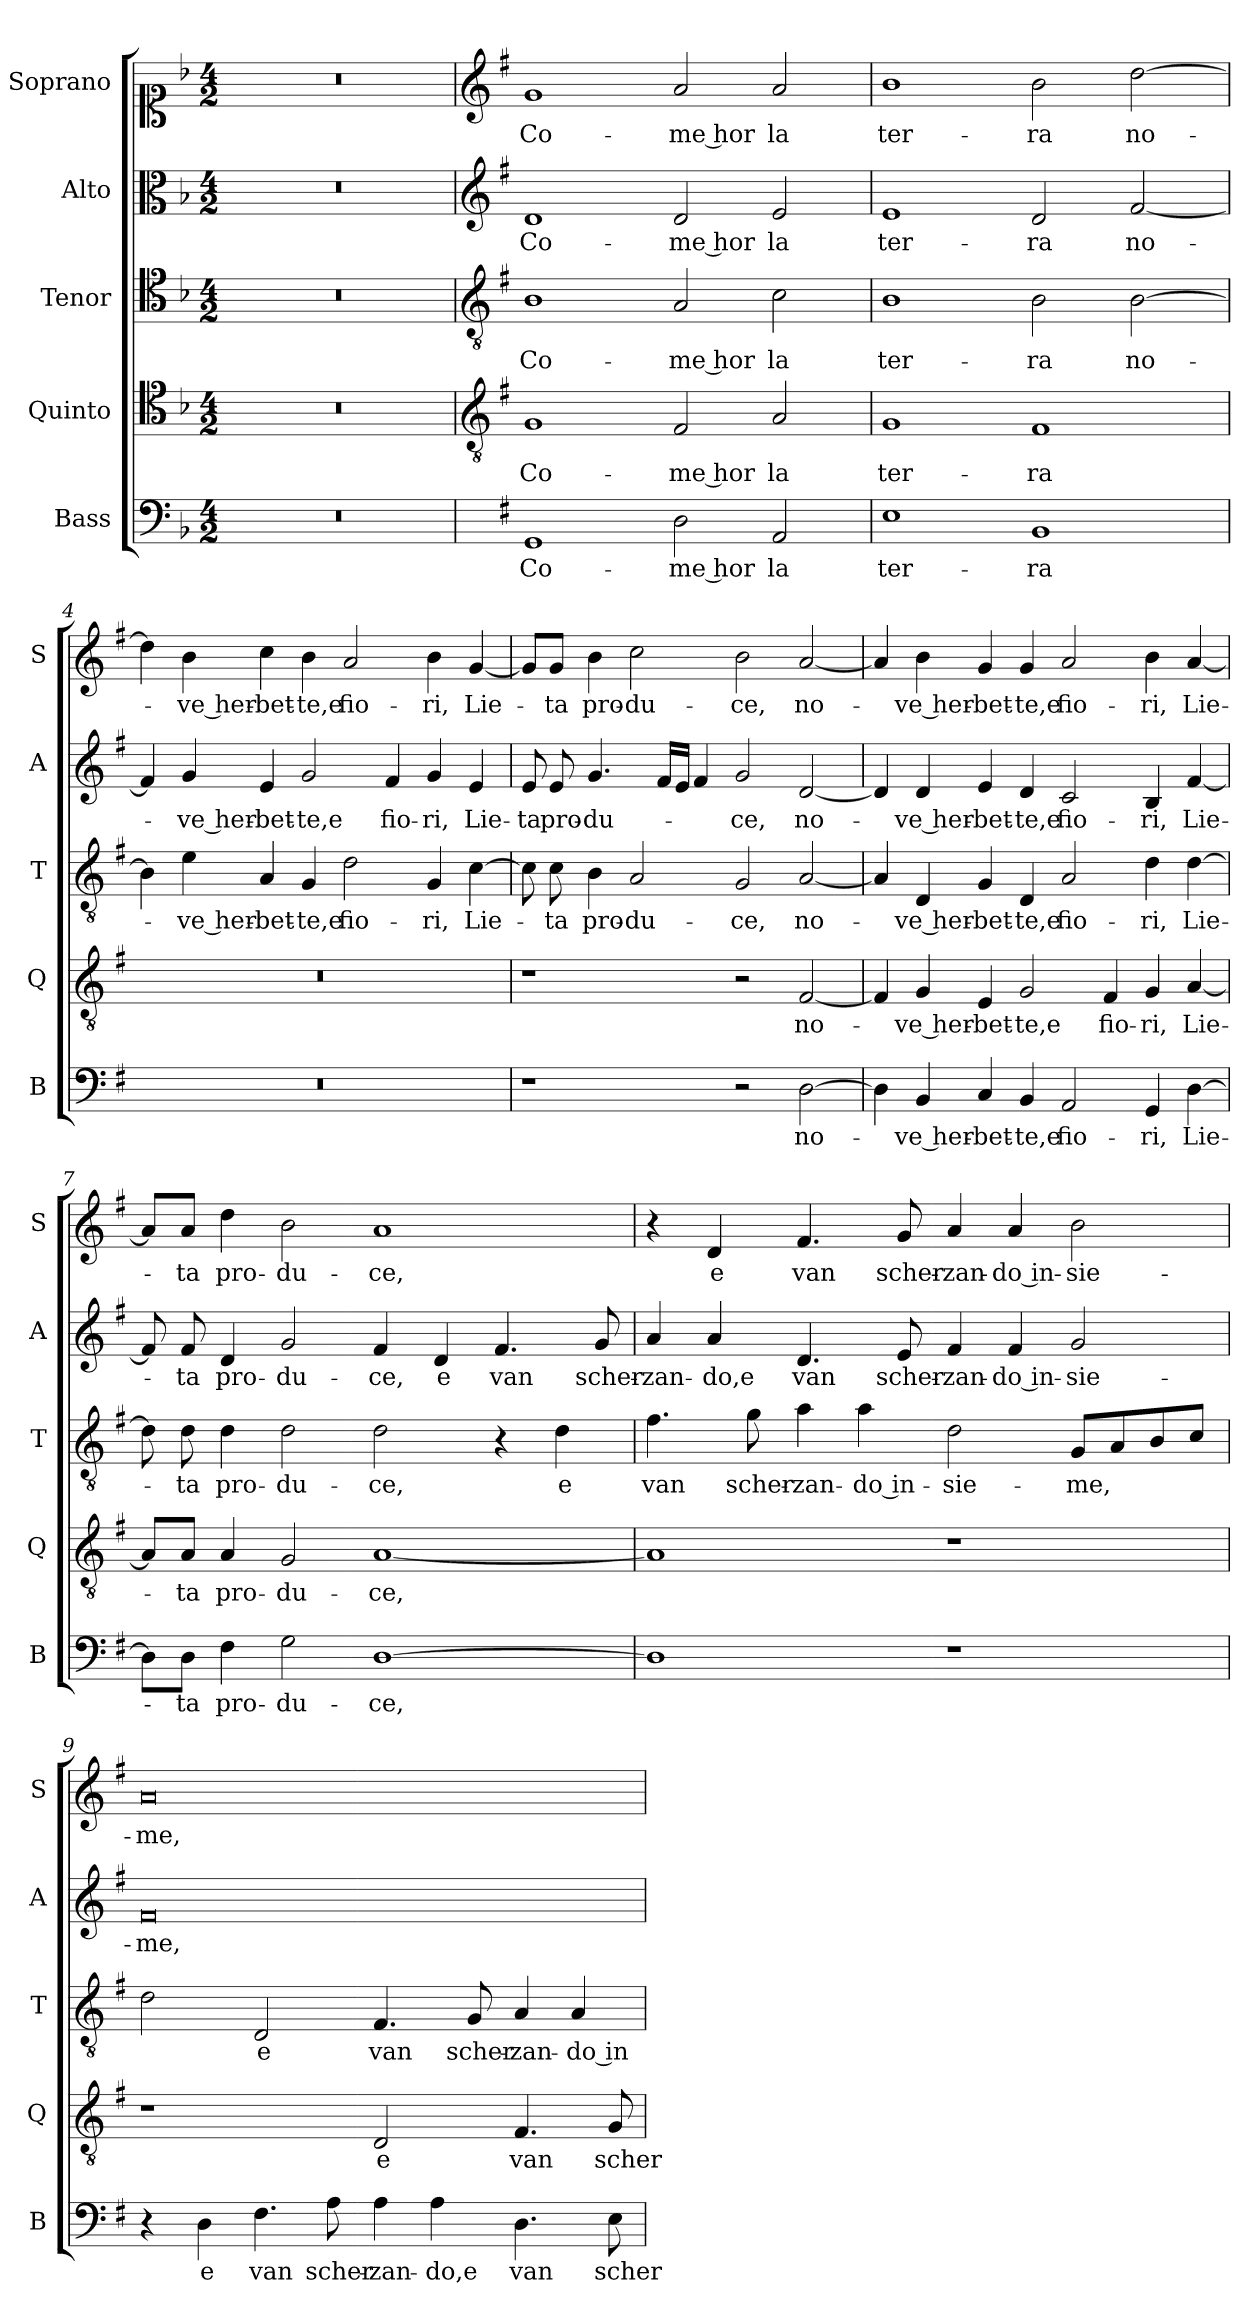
**kern	**text	**kern	**text	**kern	**text	**kern	**text	**kern	**text
*part5	*part5	*part4	*part4	*part3	*part3	*part2	*part2	*part1	*part1
*staff5	*staff5	*staff4	*staff4	*staff3	*staff3	*staff2	*staff2	*staff1	*staff1
*I"Bass	*	*I"Quinto	*	*I"Tenor	*	*I"Alto	*	*I"Soprano	*
*I'B	*	*I'Q	*	*I'T	*	*I'A	*	*I'S	*
*clefF4	*	*clefC4	*	*clefC4	*	*clefC3	*	*clefC1	*
*k[b-]	*	*k[b-]	*	*k[b-]	*	*k[b-]	*	*k[b-]	*
*F:	*	*F:	*	*F:	*	*F:	*	*F:	*
*M4/2	*	*M4/2	*	*M4/2	*	*M4/2	*	*M4/2	*
=1	=1	=1	=1	=1	=1	=1	=1	=1	=1
0r	.	0r	.	0r	.	0r	.	0r	.
=2	=2	=2	=2	=2	=2	=2	=2	=2	=2
*	*	*clefGv2	*	*clefGv2	*	*clefG2	*	*clefG2	*
*k[f#]	*	*k[f#]	*	*k[f#]	*	*k[f#]	*	*k[f#]	*
*G:	*	*G:	*	*G:	*	*G:	*	*G:	*
!	!LO:LY:b	!	!LO:LY:b	!	!LO:LY:b	!	!LO:LY:b	!	!LO:LY:b
1GG	Co-	1G	Co-	1B	Co-	1d	Co-	1g	Co-
!	!LO:LY:b	!	!LO:LY:b	!	!LO:LY:b	!	!LO:LY:b	!	!LO:LY:b
2D\	-me hor	2F#/	-me hor	2A/	-me hor	2d/	-me hor	2a/	-me hor
!	!LO:LY:b	!	!LO:LY:b	!	!LO:LY:b	!	!LO:LY:b	!	!LO:LY:b
2AA/	la	2A/	la	2c\	la	2e/	la	2a/	la
=3	=3	=3	=3	=3	=3	=3	=3	=3	=3
!	!LO:LY:b	!	!LO:LY:b	!	!LO:LY:b	!	!LO:LY:b	!	!LO:LY:b
1E	ter-	1G	ter-	1B	ter-	1e	ter-	1b	ter-
!	!LO:LY:b	!	!LO:LY:b	!	!LO:LY:b	!	!LO:LY:b	!	!LO:LY:b
1BB	-ra	1F#	-ra	2B\	-ra	2d/	-ra	2b\	-ra
!	!	!	!	!	!LO:LY:b	!	!LO:LY:b	!	!LO:LY:b
.	.	.	.	[2B\	no-	[2f#/	no-	[2dd\	no-
=4	=4	=4	=4	=4	=4	=4	=4	=4	=4
0r	.	0r	.	4B\]	.	4f#/]	.	4dd\]	.
!	!	!	!	!	!LO:LY:b	!	!LO:LY:b	!	!LO:LY:b
.	.	.	.	4e\	-ve her-	4g/	-ve her-	4b\	-ve her-
!	!	!	!	!	!LO:LY:b	!	!LO:LY:b	!	!LO:LY:b
.	.	.	.	4A/	-bet-	4e/	-bet-	4cc\	-bet-
!	!	!	!	!	!LO:LY:b	!	!LO:LY:b	!	!LO:LY:b
.	.	.	.	4G/	-te,e	2g/	-te,e	4b\	-te,e
!	!	!	!	!	!LO:LY:b	!	!	!	!LO:LY:b
.	.	.	.	2d\	fio-	.	.	2a/	fio-
!	!	!	!	!	!	!	!LO:LY:b	!	!
.	.	.	.	.	.	4f#/	fio-	.	.
!	!	!	!	!	!LO:LY:b	!	!LO:LY:b	!	!LO:LY:b
.	.	.	.	4G/	-ri,	4g/	-ri,	4b\	-ri,
!	!	!	!	!	!LO:LY:b	!	!LO:LY:b	!	!LO:LY:b
.	.	.	.	[4c\	Lie-	4e/	Lie-	[4g/	Lie-
!!LO:LB:g=z
=5	=5	=5	=5	=5	=5	=5	=5	=5	=5
!	!	!	!	!	!	!	!LO:LY:b	!	!
1r	.	1r	.	8c\]	.	8e/	-ta	8g/L]	.
!	!	!	!	!	!LO:LY:b	!	!LO:LY:b	!	!LO:LY:b
.	.	.	.	8c\	-ta	8e/	pro-	8g/J	-ta
!	!	!	!	!	!LO:LY:b	!	!LO:LY:b	!	!LO:LY:b
.	.	.	.	4B\	pro-	4.g/	-du-	4b\	pro-
!	!	!	!	!	!LO:LY:b	!	!	!	!LO:LY:b
.	.	.	.	2A/	-du-	.	.	2cc\	-du-
.	.	.	.	.	.	16f#/LL	.	.	.
.	.	.	.	.	.	16e/JJ	.	.	.
.	.	.	.	.	.	4f#/	.	.	.
!	!	!	!	!	!LO:LY:b	!	!LO:LY:b	!	!LO:LY:b
2r	.	2r	.	2G/	-ce,	2g/	-ce,	2b\	-ce,
!	!LO:LY:b	!	!LO:LY:b	!	!LO:LY:b	!	!LO:LY:b	!	!LO:LY:b
[2D\	no-	[2F#/	no-	[2A/	no-	[2d/	no-	[2a/	no-
=6	=6	=6	=6	=6	=6	=6	=6	=6	=6
4D\]	.	4F#/]	.	4A/]	.	4d/]	.	4a/]	.
!	!LO:LY:b	!	!LO:LY:b	!	!LO:LY:b	!	!LO:LY:b	!	!LO:LY:b
4BB/	-ve her-	4G/	-ve her-	4D/	-ve her-	4d/	-ve her-	4b\	-ve her-
!	!LO:LY:b	!	!LO:LY:b	!	!LO:LY:b	!	!LO:LY:b	!	!LO:LY:b
4C/	-bet-	4E/	-bet-	4G/	-bet-	4e/	-bet-	4g/	-bet-
!	!LO:LY:b	!	!LO:LY:b	!	!LO:LY:b	!	!LO:LY:b	!	!LO:LY:b
4BB/	-te,e	2G/	-te,e	4D/	-te,e	4d/	-te,e	4g/	-te,e
!	!LO:LY:b	!	!	!	!LO:LY:b	!	!LO:LY:b	!	!LO:LY:b
2AA/	fio-	.	.	2A/	fio-	2c/	fio-	2a/	fio-
!	!	!	!LO:LY:b	!	!	!	!	!	!
.	.	4F#/	fio-	.	.	.	.	.	.
!	!LO:LY:b	!	!LO:LY:b	!	!LO:LY:b	!	!LO:LY:b	!	!LO:LY:b
4GG/	-ri,	4G/	-ri,	4d\	-ri,	4B/	-ri,	4b\	-ri,
!	!LO:LY:b	!	!LO:LY:b	!	!LO:LY:b	!	!LO:LY:b	!	!LO:LY:b
[4D\	Lie-	[4A/	Lie-	[4d\	Lie-	[4f#/	Lie-	[4a/	Lie-
=7	=7	=7	=7	=7	=7	=7	=7	=7	=7
8D\L]	.	8A/L]	.	8d\]	.	8f#/]	.	8a/L]	.
!	!LO:LY:b	!	!LO:LY:b	!	!LO:LY:b	!	!LO:LY:b	!	!LO:LY:b
8D\J	-ta	8A/J	-ta	8d\	-ta	8f#/	-ta	8a/J	-ta
!	!LO:LY:b	!	!LO:LY:b	!	!LO:LY:b	!	!LO:LY:b	!	!LO:LY:b
4F#\	pro-	4A/	pro-	4d\	pro-	4d/	pro-	4dd\	pro-
!	!LO:LY:b	!	!LO:LY:b	!	!LO:LY:b	!	!LO:LY:b	!	!LO:LY:b
2G\	-du-	2G/	-du-	2d\	-du-	2g/	-du-	2b\	-du-
!	!LO:LY:b	!	!LO:LY:b	!	!LO:LY:b	!	!LO:LY:b	!	!LO:LY:b
[1D	-ce,	[1A	-ce,	2d\	-ce,	4f#/	-ce,	1a	-ce,
!	!	!	!	!	!	!	!LO:LY:b	!	!
.	.	.	.	.	.	4d/	e	.	.
!	!	!	!	!	!	!	!LO:LY:b	!	!
.	.	.	.	4r	.	4.f#/	van	.	.
!	!	!	!	!	!LO:LY:b	!	!	!	!
.	.	.	.	4d\	e	.	.	.	.
!	!	!	!	!	!	!	!LO:LY:b	!	!
.	.	.	.	.	.	8g/	scher-	.	.
!!LO:PB:g=z
=8	=8	=8	=8	=8	=8	=8	=8	=8	=8
!	!	!	!	!	!LO:LY:b	!	!LO:LY:b	!	!
1D]	.	1A]	.	4.f#\	van	4a/	-zan-	4r	.
!	!	!	!	!	!	!	!LO:LY:b	!	!LO:LY:b
.	.	.	.	.	.	4a/	-do,e	4d/	e
!	!	!	!	!	!LO:LY:b	!	!	!	!
.	.	.	.	8g\	scher-	.	.	.	.
!	!	!	!	!	!LO:LY:b	!	!LO:LY:b	!	!LO:LY:b
.	.	.	.	4a\	-zan-	4.d/	van	4.f#/	van
!	!	!	!	!	!LO:LY:b	!	!	!	!
.	.	.	.	4a\	-do in-	.	.	.	.
!	!	!	!	!	!	!	!LO:LY:b	!	!LO:LY:b
.	.	.	.	.	.	8e/	scher-	8g/	scher-
!	!	!	!	!	!LO:LY:b	!	!LO:LY:b	!	!LO:LY:b
1r	.	1r	.	2d\	-sie-	4f#/	-zan-	4a/	-zan-
!	!	!	!	!	!	!	!LO:LY:b	!	!LO:LY:b
.	.	.	.	.	.	4f#/	-do in-	4a/	-do in-
!	!	!	!	!	!LO:LY:b	!	!LO:LY:b	!	!LO:LY:b
.	.	.	.	8G/L	-me,	2g/	-sie-	2b\	-sie-
.	.	.	.	8A/	.	.	.	.	.
.	.	.	.	8B/	.	.	.	.	.
.	.	.	.	8c/J	.	.	.	.	.
=9	=9	=9	=9	=9	=9	=9	=9	=9	=9
!	!	!	!	!	!	!	!LO:LY:b	!	!LO:LY:b
4r	.	1r	.	2d\	.	0f#	-me,	0a	-me,
!	!LO:LY:b	!	!	!	!	!	!	!	!
4D\	e	.	.	.	.	.	.	.	.
!	!LO:LY:b	!	!	!	!LO:LY:b	!	!	!	!
4.F#\	van	.	.	2D/	e	.	.	.	.
!	!LO:LY:b	!	!	!	!	!	!	!	!
8A\	scher-	.	.	.	.	.	.	.	.
!	!LO:LY:b	!	!LO:LY:b	!	!LO:LY:b	!	!	!	!
4A\	-zan-	2D/	e	4.F#/	van	.	.	.	.
!	!LO:LY:b	!	!	!	!	!	!	!	!
4A\	-do,e	.	.	.	.	.	.	.	.
!	!	!	!	!	!LO:LY:b	!	!	!	!
.	.	.	.	8G/	scher-	.	.	.	.
!	!LO:LY:b	!	!LO:LY:b	!	!LO:LY:b	!	!	!	!
4.D\	van	4.F#/	van	4A/	-zan-	.	.	.	.
!	!	!	!	!	!LO:LY:b	!	!	!	!
.	.	.	.	4A/	-do in-	.	.	.	.
!	!LO:LY:b	!	!LO:LY:b	!	!	!	!	!	!
8E\	scher-	8G/	scher-	.	.	.	.	.	.
=	=	=	=	=	=	=	=	=	=
*-	*-	*-	*-	*-	*-	*-	*-	*-	*-
